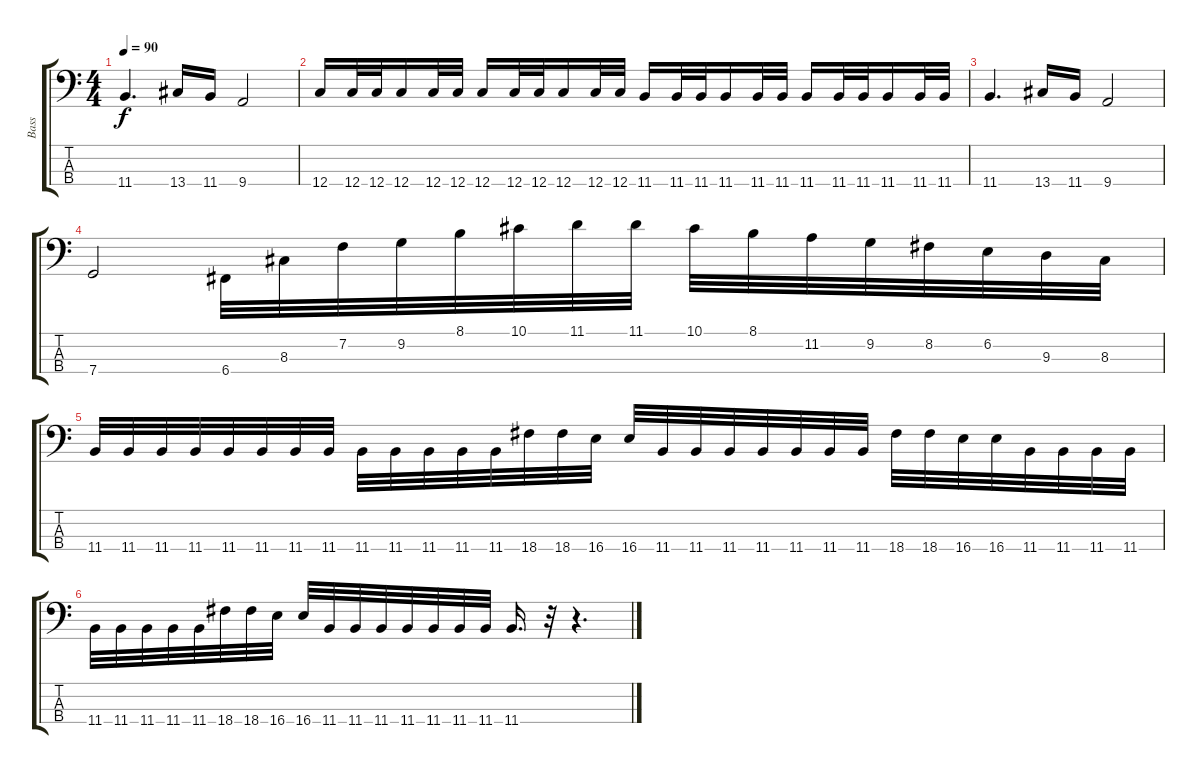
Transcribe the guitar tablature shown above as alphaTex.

\track ("Bass" "Bass") {instrument electricbassfinger}
\staff {score tabs}
\tuning (Eb2 Bb1 F1 C1) {hide}
\ts (4 4)
\tempo 90
\clef f4
\ks c
11.4.4{d dy f} 13.4.16 11.4.16 9.4.2 |
12.4.16 12.4.32 12.4.32 12.4.16 12.4.32 12.4.32 12.4.16 12.4.32 12.4.32 12.4.16 12.4.32 12.4.32 11.4.16 11.4.32 11.4.32 11.4.16 11.4.32 11.4.32 11.4.16 11.4.32 11.4.32 11.4.16 11.4.32 11.4.32 |
11.4.4{d} 13.4.16 11.4.16 9.4.2 |
7.4.2 6.4.32 8.3.32 7.2.32 9.2.32 8.1.32 10.1.32 11.1.32 11.1.32 10.1.32 8.1.32 11.2.32 9.2.32 8.2.32 6.2.32 9.3.32 8.3.32 |
11.4.32 11.4.32 11.4.32 11.4.32 11.4.32 11.4.32 11.4.32 11.4.32 11.4.32 11.4.32 11.4.32 11.4.32 11.4.32 18.4.32 18.4.32 16.4.32 16.4.32 11.4.32 11.4.32 11.4.32 11.4.32 11.4.32 11.4.32 11.4.32 18.4.32 18.4.32 16.4.32 16.4.32 11.4.32 11.4.32 11.4.32 11.4.32 |
11.4.32 11.4.32 11.4.32 11.4.32 11.4.32 18.4.32 18.4.32 16.4.32 16.4.32 11.4.32 11.4.32 11.4.32 11.4.32 11.4.32 11.4.32 11.4.32 11.4.16{d} r.32 r.4{d}
